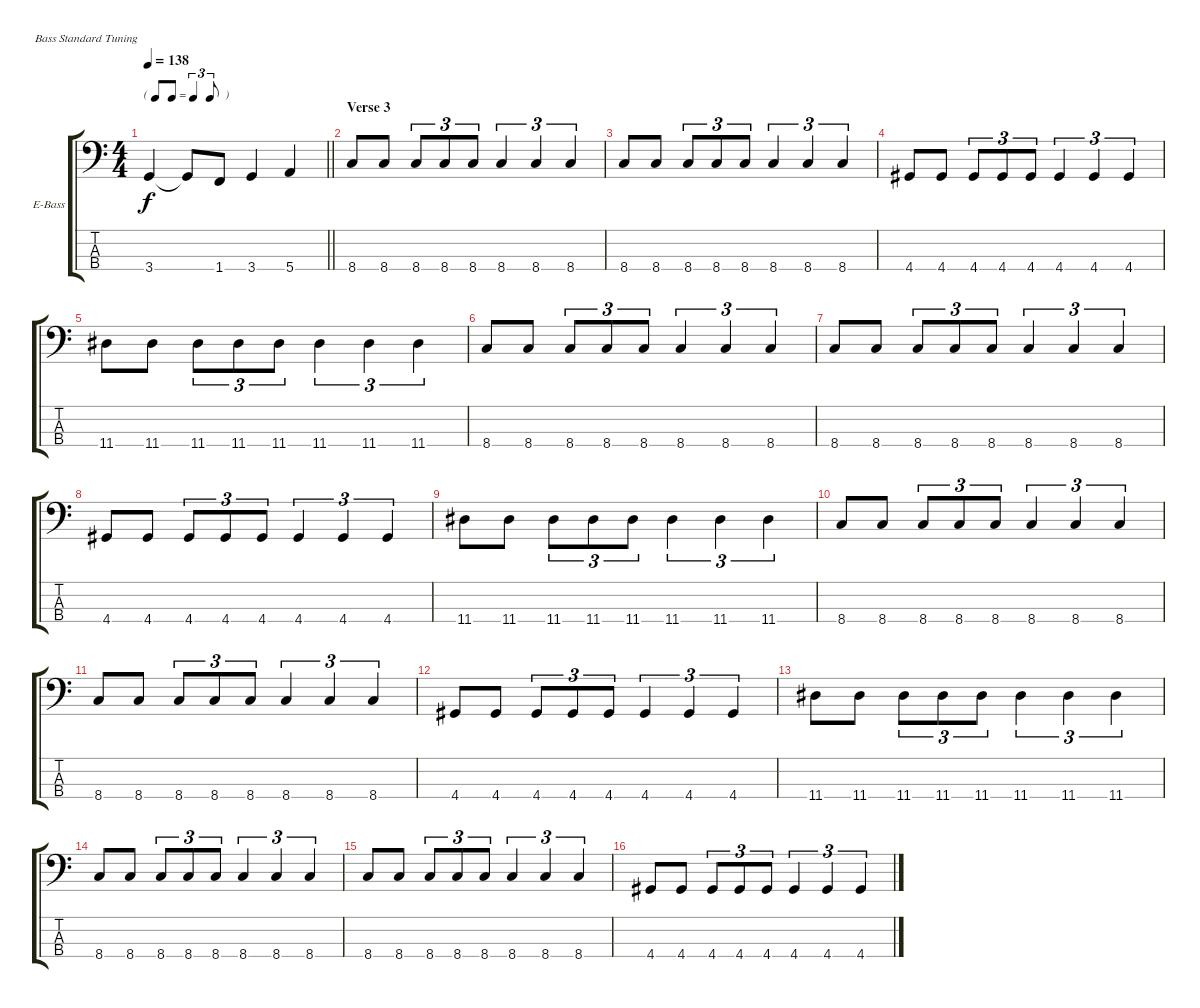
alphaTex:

\bracketExtendMode groupsimilarinstruments
\firstSystemTrackNameOrientation horizontal
\otherSystemsTrackNameOrientation horizontal
\track ("Nikolaï" "E-Bass") {instrument electricbassfinger}
\staff {score tabs}
\tuning (G2 D2 A1 E1)
\ts (4 4)
\tf triplet8th
\tempo 138
\clef f4
\barLineRight lightlight
\ks c
3.4.4{dy f} 3.4{t}.8 1.4.8 3.4.4 5.4.4 |
\section ("" "Verse 3")
8.4.8 8.4.8 8.4.8{tu (3 2)} 8.4.8{tu (3 2)} 8.4.8{tu (3 2)} 8.4.4{tu (3 2)} 8.4.4{tu (3 2)} 8.4.4{tu (3 2)} |
8.4.8 8.4.8 8.4.8{tu (3 2)} 8.4.8{tu (3 2)} 8.4.8{tu (3 2)} 8.4.4{tu (3 2)} 8.4.4{tu (3 2)} 8.4.4{tu (3 2)} |
4.4.8 4.4.8 4.4.8{tu (3 2)} 4.4.8{tu (3 2)} 4.4.8{tu (3 2)} 4.4.4{tu (3 2)} 4.4.4{tu (3 2)} 4.4.4{tu (3 2)} |
11.4.8 11.4.8 11.4.8{tu (3 2)} 11.4.8{tu (3 2)} 11.4.8{tu (3 2)} 11.4.4{tu (3 2)} 11.4.4{tu (3 2)} 11.4.4{tu (3 2)} |
8.4.8 8.4.8 8.4.8{tu (3 2)} 8.4.8{tu (3 2)} 8.4.8{tu (3 2)} 8.4.4{tu (3 2)} 8.4.4{tu (3 2)} 8.4.4{tu (3 2)} |
8.4.8 8.4.8 8.4.8{tu (3 2)} 8.4.8{tu (3 2)} 8.4.8{tu (3 2)} 8.4.4{tu (3 2)} 8.4.4{tu (3 2)} 8.4.4{tu (3 2)} |
4.4.8 4.4.8 4.4.8{tu (3 2)} 4.4.8{tu (3 2)} 4.4.8{tu (3 2)} 4.4.4{tu (3 2)} 4.4.4{tu (3 2)} 4.4.4{tu (3 2)} |
11.4.8 11.4.8 11.4.8{tu (3 2)} 11.4.8{tu (3 2)} 11.4.8{tu (3 2)} 11.4.4{tu (3 2)} 11.4.4{tu (3 2)} 11.4.4{tu (3 2)} |
8.4.8 8.4.8 8.4.8{tu (3 2)} 8.4.8{tu (3 2)} 8.4.8{tu (3 2)} 8.4.4{tu (3 2)} 8.4.4{tu (3 2)} 8.4.4{tu (3 2)} |
8.4.8 8.4.8 8.4.8{tu (3 2)} 8.4.8{tu (3 2)} 8.4.8{tu (3 2)} 8.4.4{tu (3 2)} 8.4.4{tu (3 2)} 8.4.4{tu (3 2)} |
4.4.8 4.4.8 4.4.8{tu (3 2)} 4.4.8{tu (3 2)} 4.4.8{tu (3 2)} 4.4.4{tu (3 2)} 4.4.4{tu (3 2)} 4.4.4{tu (3 2)} |
11.4.8 11.4.8 11.4.8{tu (3 2)} 11.4.8{tu (3 2)} 11.4.8{tu (3 2)} 11.4.4{tu (3 2)} 11.4.4{tu (3 2)} 11.4.4{tu (3 2)} |
8.4.8 8.4.8 8.4.8{tu (3 2)} 8.4.8{tu (3 2)} 8.4.8{tu (3 2)} 8.4.4{tu (3 2)} 8.4.4{tu (3 2)} 8.4.4{tu (3 2)} |
8.4.8 8.4.8 8.4.8{tu (3 2)} 8.4.8{tu (3 2)} 8.4.8{tu (3 2)} 8.4.4{tu (3 2)} 8.4.4{tu (3 2)} 8.4.4{tu (3 2)} |
4.4.8 4.4.8 4.4.8{tu (3 2)} 4.4.8{tu (3 2)} 4.4.8{tu (3 2)} 4.4.4{tu (3 2)} 4.4.4{tu (3 2)} 4.4.4{tu (3 2)}
